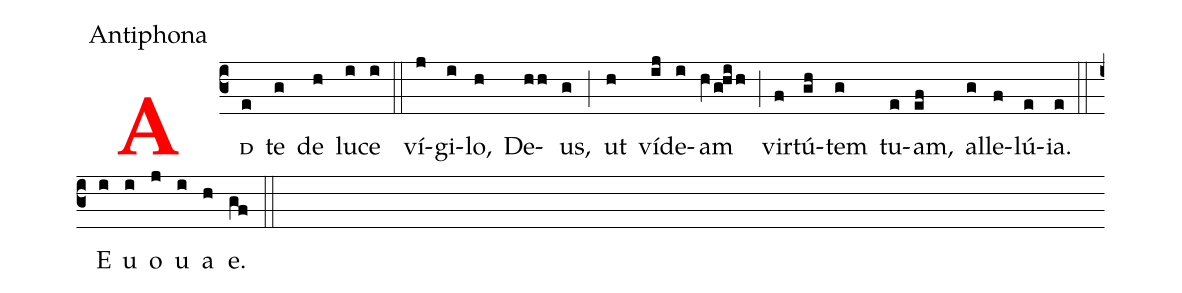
office-part: Antiphona;
%%
<v>\bf\textcolor{red}{A}</v><v>\sc{d}</v>(c3e) te(g) de(h) lu(i)ce(i) (::) ví(j)gi(i)lo,(h) De(hh)us,(g) (;) ut(h) ví(ij)de(i)am(hVghih) (;) vir(f)tú(gh)tem(g) tu(e)am,(ef) al(g)le(f)lú(e)ia.(e) (::) E(i) u(i) o(j) u(i) a(h) e.(gf) (::)
